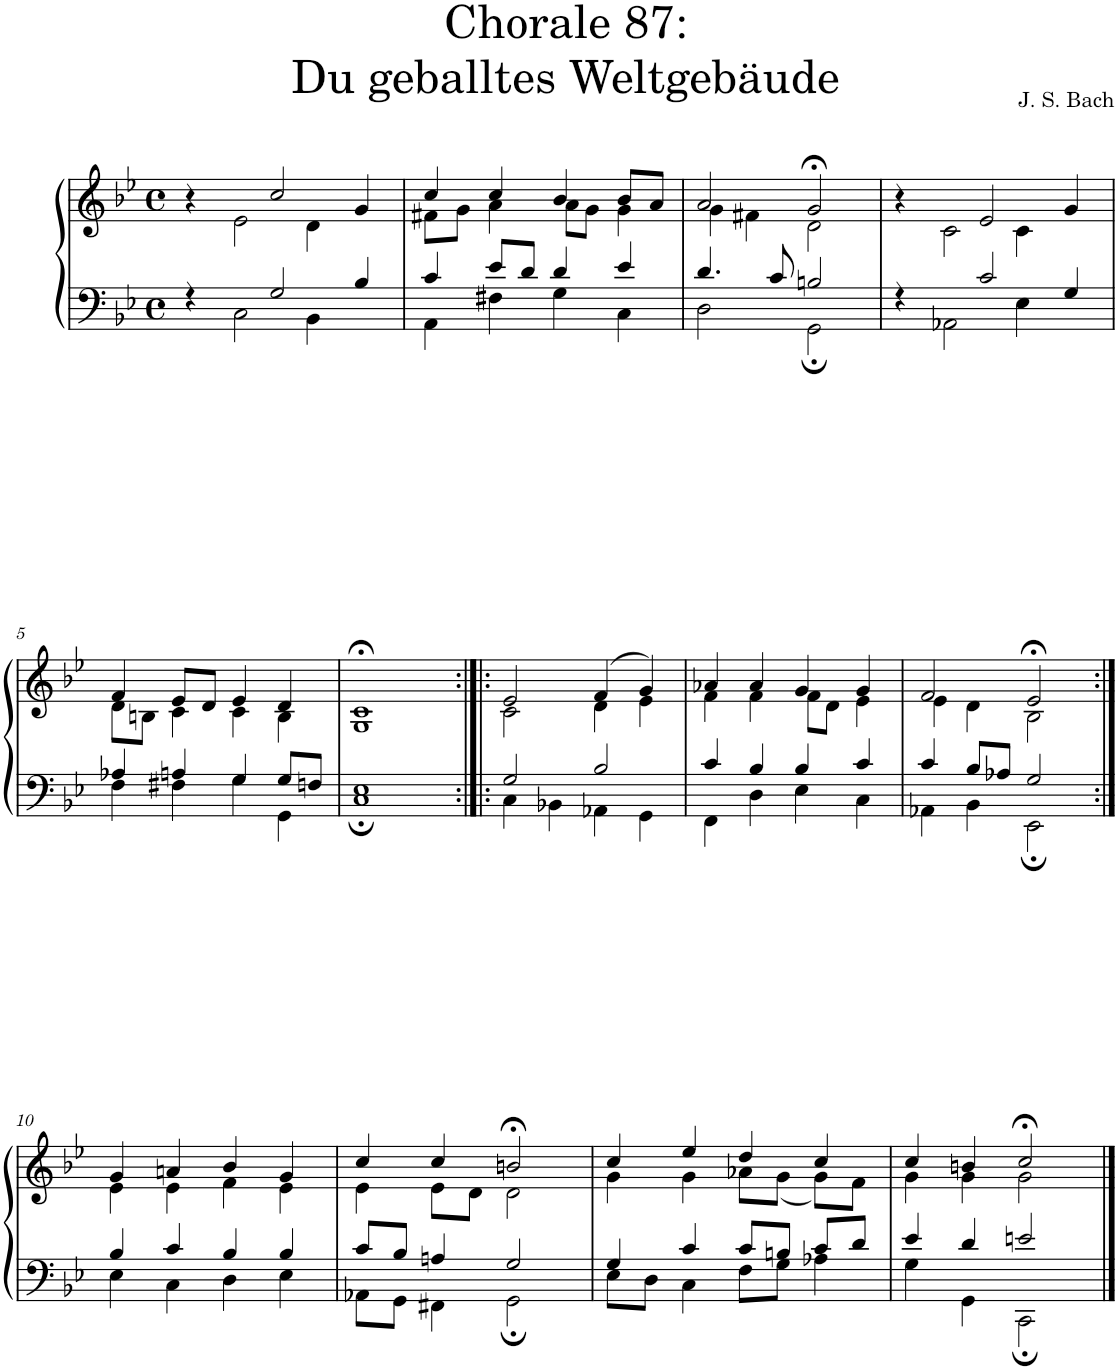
**kern	**kern
*part1	*part1
*staff2	*staff1
*I"S,A	*
*clefF4	*clefG2
*k[b-e-]	*k[b-e-]
*M4/4	*M4/4
*met(c)	*met(c)
=1	=1
*^	*^
*	*^	*	*^
*	*	*^	*	*	*^
4ryy	4ryy	4r	4ryy	4r	4ryy	4ryy	4ryy
2.ryy	2.ryy	4ryy	2C\	4ryy	2e-\	2.ryy	2.ryy
.	.	2G/	.	2cc/	.	.	.
.	.	.	4BB-\	.	4d\	.	.
4ryy	4ryy	4B-/	4ryy	4g/	4ryy	4ryy	4ryy
*	*	*v	*v	*	*	*	*
*	*	*	*	*v	*v	*v
=2	=2	=2	=2	=2
1ryy	4c/	4AA\	4cc/	8f#X\L
.	.	.	.	8g\J
.	8e-/L	4F#X\	4cc/	4a\
.	8d/J	.	.	.
.	4d/	4G\	4b-/	8a\L
.	.	.	.	8g\J
.	4e-/	4C\	8b-/L	4g\
.	.	.	8a/J	.
=3	=3	=3	=3	=3
1ryy	4.d/	2D\	2a/	4g\
.	.	.	.	4f#X\
.	8c/	.	.	.
.	2Bn/	2GG;\	2g;</	2d\
=4	=4	=4	=4	=4
*	*	*^	*^	*^
4ryy	4ryy	4r	4ryy	4r	4ryy	4ryy	4ryy
2.ryy	2.ryy	4ryy	2AA-X\	4ryy	2c\	2.ryy	2.ryy
.	.	2c/	.	2e-/	.	.	.
.	.	.	4E-\	.	4c\	.	.
4ryy	4ryy	4G/	4ryy	4g/	4ryy	4ryy	4ryy
*	*	*v	*v	*	*	*	*
*	*	*	*	*v	*v	*v
!!LO:LB:g=z
=5	=5	=5	=5	=5
1ryy	4A-X/	4F\	4f/	8d\L
.	.	.	.	8Bn\J
.	4An/	4F#X\	8e-/L	4c\
.	.	.	8d/J	.
.	4G/	4G\	4e-/	4c\
.	8G/L	4GG\	4d/	4B\
.	8Fn/J	.	.	.
=6	=6	=6	=6	=6
1ryy	1E-	1C;	1c;<	1G
=7:|!|:	=7:|!|:	=7:|!|:	=7:|!|:	=7:|!|:
1ryy	2G/	4C\	2e-/	2c\
.	.	4BB-X\	.	.
.	2B-/	4AA-X\	(>4f/	4d\
.	.	4GG\	4g/)	4e-\
=8	=8	=8	=8	=8
1ryy	4c/	4FF\	4a-X/	4f\
.	4B-/	4D\	4a-/	4f\
.	4B-/	4E-\	4g/	8f\L
.	.	.	.	8d\J
.	4c/	4C\	4g/	4e-\
=9	=9	=9	=9	=9
1ryy	4c/	4AA-X\	2f/	4e-\
.	8B-/L	4BB-\	.	4d\
.	8A-X/J	.	.	.
.	2G/	2EE-;\	2e-;</	2B-\
!!LO:LB:g=z	!!
=10:|!	=10:|!	=10:|!	=10:|!	=10:|!
1ryy	4B-/	4E-\	4g/	4e-\
.	4c/	4C\	4an/	4e-\
.	4B-/	4D\	4b-/	4f\
.	4B-/	4E-\	4g/	4e-\
=11	=11	=11	=11	=11
1ryy	8c/L	8AA-X\L	4cc/	4e-\
.	8B-/J	8GG\J	.	.
.	4An/	4FF#X\	4cc/	8e-\L
.	.	.	.	8d\J
.	2G/	2GG;\	2bn;</	2d\
=12	=12	=12	=12	=12
1ryy	4G/	8E-\L	4cc/	4g\
.	.	8D\J	.	.
.	4c/	4C\	4ee-/	4g\
.	8c/L	8F\L	4dd/	8a-X\L
.	8Bn/J	8G\J	.	(<8g\J
.	8c/L	4A-X\	4cc/	8g\L)
.	8d/J	.	.	8f\J
=13	=13	=13	=13	=13
1ryy	4e-/	4G\	4cc/	4g\
.	4d/	4GG\	4bn/	4g\
.	2en/	2CC;\	2cc;</	2g\
*v	*v	*v	*	*
*	*v	*v
==	==
*-	*-
